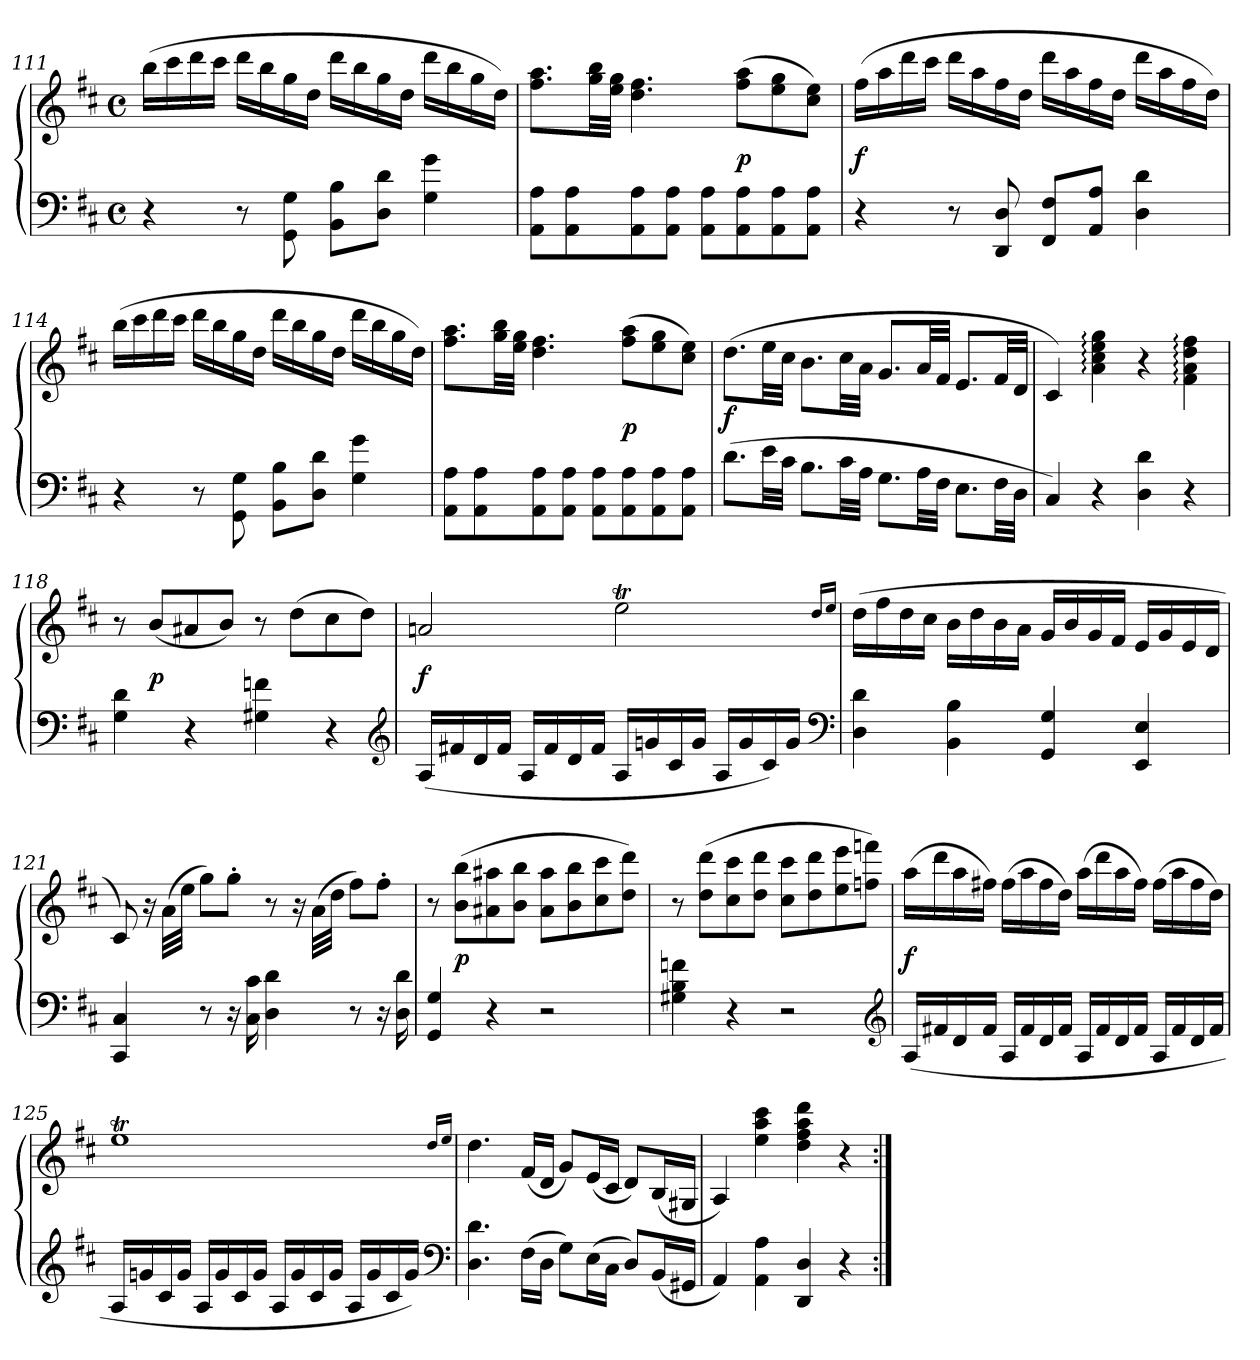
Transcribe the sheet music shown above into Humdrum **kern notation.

**kern	**kern	**dynam
*part1	*part1	*part1
*staff2	*staff1	*staff1/2
*clefF4	*clefG2	*
*k[f#c#]	*k[f#c#]	*
*D:	*D:	*
*M4/4	*M4/4	*
*met(c)	*met(c)	*
=111	=111	=111
4r	(16bbLL	.
.	16ccc#	.
.	16ddd	.
.	16ccc#JJ	.
8r	16dddLL	.
.	16bb	.
8GG\ 8G\	16gg	.
.	16ddJJ	.
8BB 8BL	16dddLL	.
.	16bb	.
8D 8dJ	16gg	.
.	16ddJJ	.
4G 4g	16dddLL	.
.	16bb	.
.	16gg	.
.	16ddJJ)	.
=112	=112	=112
8AA 8AL	8.ff# 8.aaL	.
8AA 8A	.	.
.	32gg 32bbLL	.
.	32ee 32ggJJJ	.
8AA 8A	4.dd 4.ff#	.
8AA 8AJ	.	.
8AA 8AL	.	.
8AA 8A	(8ff# 8aaL	p
8AA 8A	8ee 8gg	.
8AA 8AJ	8cc# 8eeJ)	.
=113	=113	=113
4r	(16ff#LL	f
.	16aa	.
.	16ddd	.
.	16ccc#JJ	.
8r	16dddLL	.
.	16aa	.
8DD 8D	16ff#	.
.	16ddJJ	.
8FF# 8F#L	16dddLL	.
.	16aa	.
8AA 8AJ	16ff#	.
.	16ddJJ	.
4D 4d	16dddLL	.
.	16aa	.
.	16ff#	.
.	16ddJJ)	.
=114	=114	=114
4r	(16bbLL	.
.	16ccc#	.
.	16ddd	.
.	16ccc#JJ	.
8r	16dddLL	.
.	16bb	.
8GG\ 8G\	16gg	.
.	16ddJJ	.
8BB 8BL	16dddLL	.
.	16bb	.
8D 8dJ	16gg	.
.	16ddJJ	.
4G 4g	16dddLL	.
.	16bb	.
.	16gg	.
.	16ddJJ)	.
=115	=115	=115
8AA 8AL	8.ff# 8.aaL	.
8AA 8A	.	.
.	32gg 32bbLL	.
.	32ee 32ggJJJ	.
8AA 8A	4.dd 4.ff#	.
8AA 8AJ	.	.
8AA 8AL	.	.
8AA 8A	(8ff# 8aaL	p
8AA 8A	8ee 8gg	.
8AA 8AJ	8cc# 8eeJ)	.
=116	=116	=116
(8.dL	(8.ddL	f
32eLL	32eeLL	.
32c#JJJ	32cc#JJJ	.
8.BL	8.bL	.
32c#LL	32cc#LL	.
32AJJJ	32aJJJ	.
8.GL	8.gL	.
32ALL	32aLL	.
32F#JJJ	32f#JJJ	.
8.EL	8.eL	.
32F#LL	32f#LL	.
32DJJJ	32dJJJ	.
=117	=117	=117
4C#)	4c#)	.
4r	4a: 4cc#: 4ee: 4gg:	.
4D 4d	4r	.
4r	4f#: 4a: 4dd: 4ff#:	.
=118	=118	=118
4G 4d	8r	.
.	(8bL	p
4r	8a#X	.
.	8bJ)	.
4G#X 4fn	8r	.
.	(8ddL	.
4r	8cc#	.
.	8ddJ)	.
*clefG2	*	*
=119	=119	=119
(16ALL	2an	f
16f#X	.	.
16d	.	.
16f#JJ	.	.
16ALL	.	.
16f#	.	.
16d	.	.
16f#JJ	.	.
16ALL	2eeT	.
16gn	.	.
16c#	.	.
16gJJ	.	.
16ALL	.	.
16g	.	.
16c#)	.	.
16gJJ	.	.
*clefF4	*	*
.	16qddLL	.
.	16qeeJJ	.
=120	=120	=120
4D 4d	(16ddTTTLL	.
.	16ff#	.
.	16dd	.
.	16cc#JJ	.
4BB 4B	16bLL	.
.	16dd	.
.	16b	.
.	16aJJ	.
4GG 4G	16gLL	.
.	16b	.
.	16g	.
.	16f#JJ	.
4EE 4E	16eLL	.
.	16g	.
.	16e	.
.	16dJJ	.
=121	=121	=121
4CC# 4C#	8c#)	.
.	16r	.
.	(32aLLL	.
.	32eeJJJ	.
8r	8ggL)	.
16r	8gg'J	.
16C# 16c#	.	.
4D 4d	8r	.
.	16r	.
.	(32aLLL	.
.	32ddJJJ	.
8r	8ff#L)	.
16r	8ff#'J	.
16D 16d	.	.
=122	=122	=122
4GG 4G	8r	.
.	(8b 8bbL	p
4r	8a#X 8aa#X	.
.	8b 8bbJ	.
2r	8a# 8aa#L	.
.	8b 8bb	.
.	8cc# 8ccc#	.
.	8dd 8dddJ)	.
=123	=123	=123
4G#X 4B 4fn	8r	.
.	(8dd 8dddL	.
4r	8cc# 8ccc#	.
.	8dd 8dddJ	.
2r	8cc# 8ccc#L	.
.	8dd 8ddd	.
.	8ee 8eee	.
.	8ffn 8fffnJ)	.
*clefG2	*	*
=124	=124	=124
(16ALL	(16aaLL	f
16f#X	16ddd	.
16d	16aa	.
16f#JJ	16ff#XJJ)	.
16ALL	(16ff#LL	.
16f#	16aa	.
16d	16ff#	.
16f#JJ	16ddJJ)	.
16ALL	(16aaLL	.
16f#	16ddd	.
16d	16aa	.
16f#JJ	16ff#JJ)	.
16ALL	(16ff#LL	.
16f#	16aa	.
16d	16ff#	.
16f#JJ	16ddJJ)	.
=125	=125	=125
16ALL	1eeT	.
16gn	.	.
16c#	.	.
16gJJ	.	.
16ALL	.	.
16g	.	.
16c#	.	.
16gJJ	.	.
16ALL	.	.
16g	.	.
16c#	.	.
16gJJ	.	.
16ALL	.	.
16g	.	.
16c#	.	.
16gJJ)	.	.
*clefF4	*	*
.	16qddLL	.
.	16qeeJJ	.
=126	=126	=126
4.D 4.d	4.ddTTT	.
(16F#LL	(16f#LL	.
16DJJ	16dJJ	.
8GL)	8gL)	.
(16EL	(16eL	.
16C#JJ	16c#JJ	.
8DL)	8dL)	.
(16BBL	(16BL	.
16GG#XJJ	16G#XJJ	.
=127	=127	=127
4AA)	4A)	.
4AA 4A	4ee 4aa 4ccc#	.
4DD 4D	4dd 4ff# 4aa 4ddd	.
4r	4r	.
=:|!	=:|!	=:|!
*-	*-	*-
